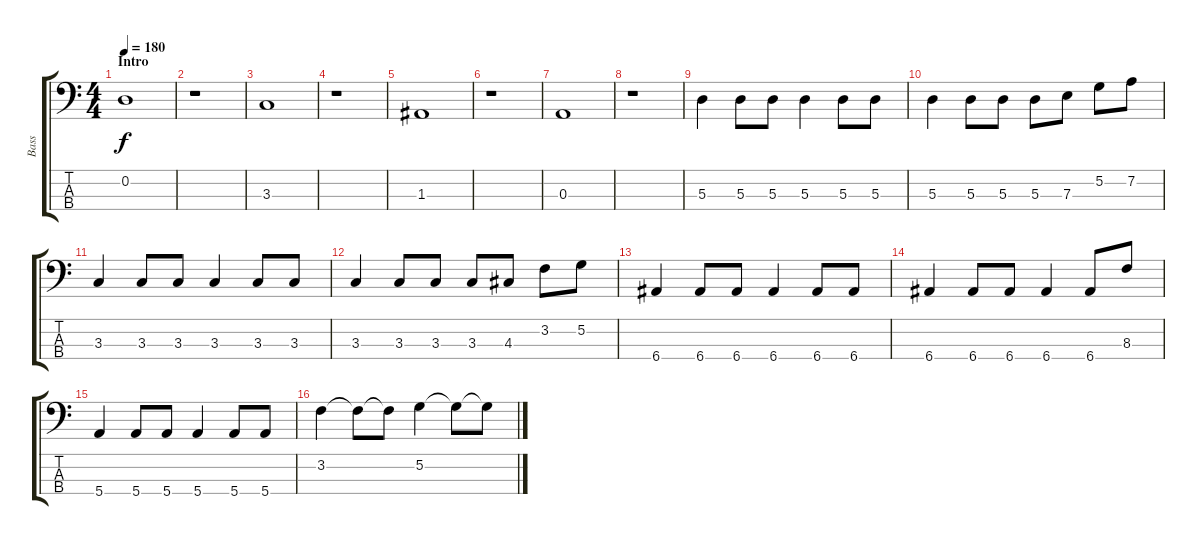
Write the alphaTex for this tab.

\track ("Bass" "Bass") {instrument electricbassfinger}
\staff {score tabs}
\tuning (G2 D2 A1 E1) {hide}
\ts (4 4)
\section ("" "Intro")
\tempo 180
\tempo 140
\tempo 180
\clef f4
\ks c
0.2.1{dy f instrument electricbassfinger} |
r.1 |
3.3.1 |
r.1 |
1.3.1 |
r.1 |
0.3.1 |
r.1 |
5.3.4 5.3.8 5.3.8 5.3.4 5.3.8 5.3.8 |
5.3.4 5.3.8 5.3.8 5.3.8 7.3.8 5.2.8 7.2.8 |
3.3.4 3.3.8 3.3.8 3.3.4 3.3.8 3.3.8 |
3.3.4 3.3.8 3.3.8 3.3.8 4.3.8 3.2.8 5.2.8 |
6.4.4 6.4.8 6.4.8 6.4.4 6.4.8 6.4.8 |
6.4.4 6.4.8 6.4.8 6.4.4 6.4.8 8.3.8 |
5.4.4 5.4.8 5.4.8 5.4.4 5.4.8 5.4.8 |
3.2.4 3.2{t}.8 3.2{t}.8 5.2.4 5.2{t}.8 5.2{t}.8
